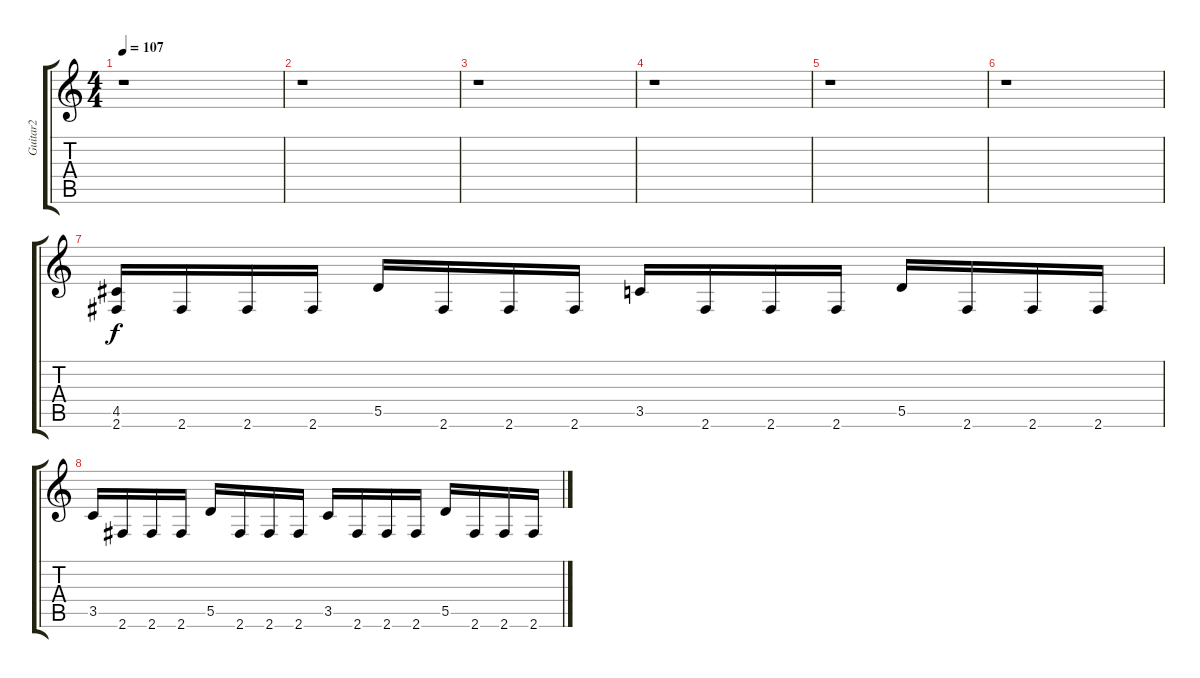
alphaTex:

\track ("Guitar2" "Guitar2") {instrument overdrivenguitar}
\staff {score tabs}
\tuning (E4 B3 G3 D3 A2 E2) {hide}
\ts (4 4)
\tempo 107
\clef g2
\ks c
r.1{dy f instrument overdrivenguitar} |
r.1 |
r.1 |
r.1 |
r.1 |
r.1 |
(4.5 2.6).16 2.6.16 2.6.16 2.6.16 5.5.16 2.6.16 2.6.16 2.6.16 3.5.16 2.6.16 2.6.16 2.6.16 5.5.16 2.6.16 2.6.16 2.6.16 |
3.5.16 2.6.16 2.6.16 2.6.16 5.5.16 2.6.16 2.6.16 2.6.16 3.5.16 2.6.16 2.6.16 2.6.16 5.5.16 2.6.16 2.6.16 2.6.16
